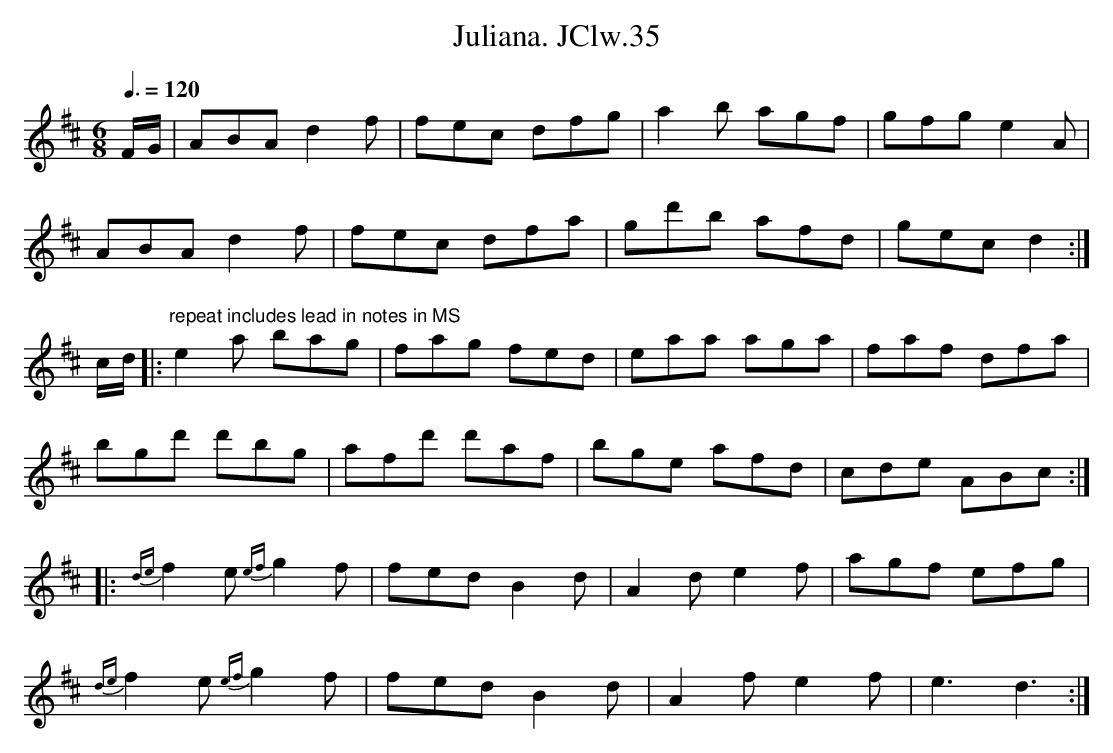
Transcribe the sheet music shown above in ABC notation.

X:1
T:Juliana. JClw.35
L:1/8
M:6/8
Q:3/8=120
K:D
F/G/|ABA d2f|fec dfg|a2b agf|gfg e2A|!
ABA d2f|fec dfa|gd'b afd|gecd2:|!
c/d/|:"repeat includes lead in notes in MS"\
e2a bag|fag fed|eaa aga|faf dfa|!
bgd' d'bg|afd' d'af|bge afd|cde ABc::!
{de}f2e{ef}g2f|fed B2d|A2de2f|agf efg|!
{de}f2e{ef}g2f|fed B2d|A2fe2f|e3d3:|
